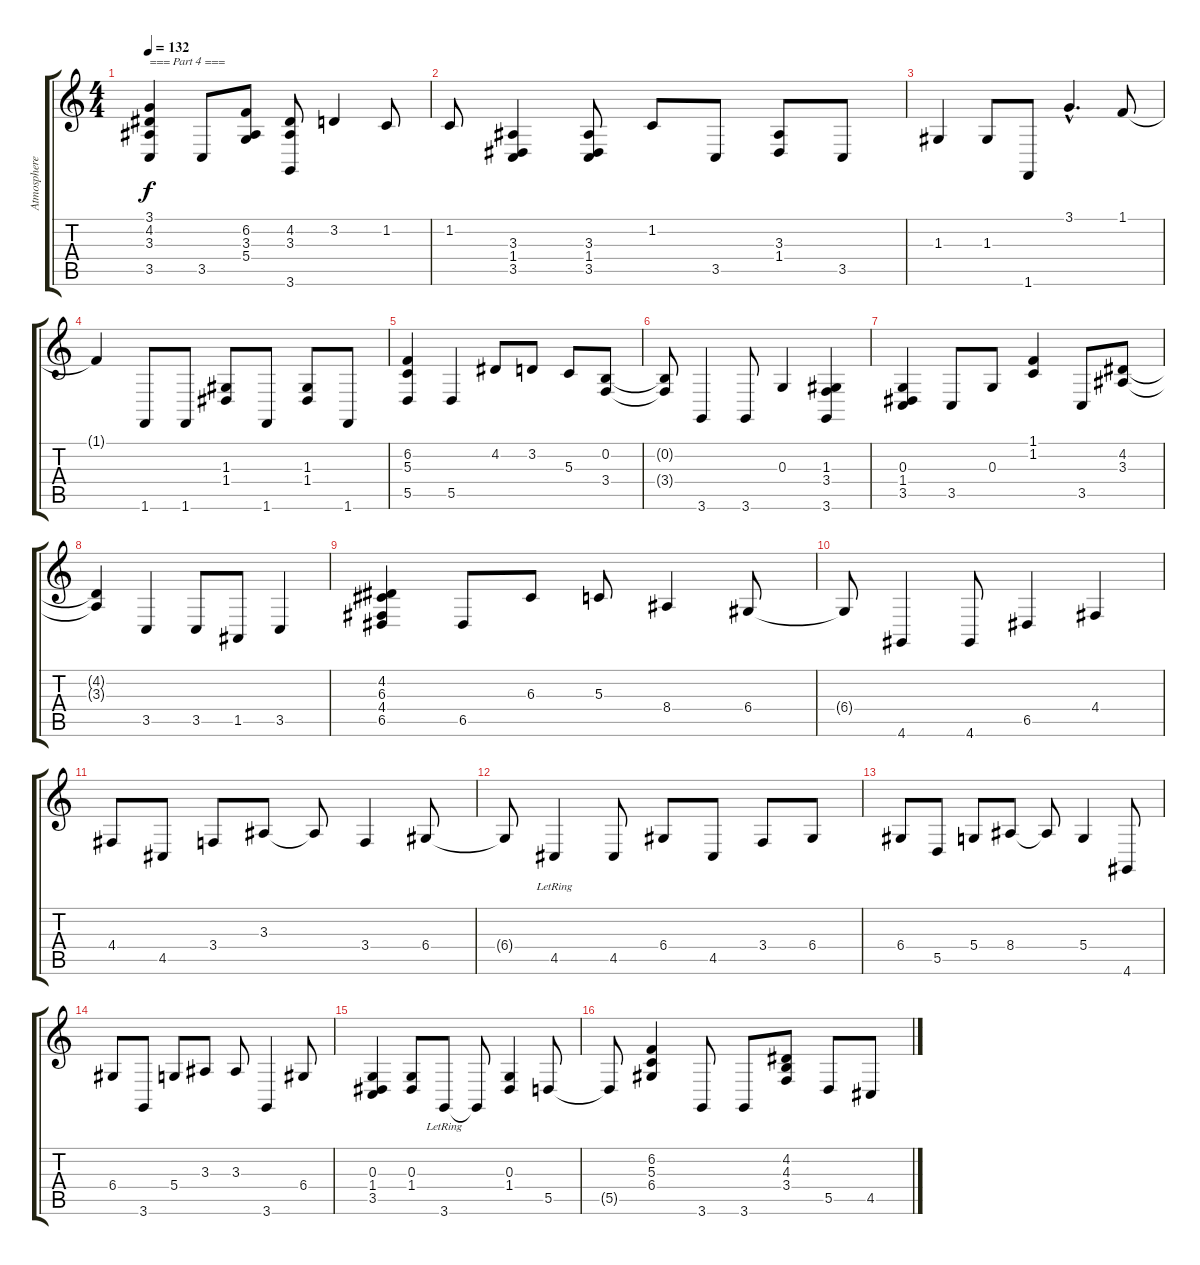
\track ("Atmosphere" "Atmosphere") {instrument voiceoohs}
\staff {score tabs}
\tuning (E4 B3 G3 D3 A2 E2) {hide}
\ts (4 4)
\tempo 132
\clef g2
\ks c
(3.1 4.2 3.3 3.5).4{txt "=== Part 4 ===" dy f volume 14 balance 10 instrument electricguitarjazz} 3.5.8 (6.2 3.3 5.4).8 (4.2 3.3 3.6).8 3.2.4 1.2.8 |
1.2.8 (3.3 1.4 3.5).4 (3.3 1.4 3.5).8 1.2.8 3.5.8 (3.3 1.4).8 3.5.8 |
1.3.4 1.3.8 1.6.8 3.1{hac}.4{d} 1.1.8 |
1.1{t}.4 1.6.8 1.6.8 (1.3 1.4).8 1.6.8 (1.3 1.4).8 1.6.8 |
(6.2 5.3 5.5).4 5.5.4 4.2.8 3.2.8 5.3.8 (0.2 3.4).8 |
(0.2{t} 3.4{t}).8 3.6.4 3.6.8 0.3.4 (1.3 3.4 3.6).4 |
(0.3 1.4 3.5).4 3.5.8 0.3.8 (1.1 1.2).4 3.5.8 (4.2 3.3).8 |
(4.2{t} 3.3{t}).4 3.5.4 3.5.8 1.5.8 3.5.4 |
(4.2 6.3 4.4 6.5).4 6.5.8 6.3.8 5.3.8 8.4.4 6.4.8 |
6.4{t}.8 4.6.4 4.6.8 6.5.4 4.4.4 |
4.4.8 4.5.8 3.4.8 3.3.8 3.3{t}.8 3.4.4 6.4.8 |
6.4{t}.8 4.5{lr}.4 4.5.8 6.4.8 4.5.8 3.4.8 6.4.8 |
6.4.8 5.5.8 5.4.8 8.4.8 8.4{t}.8 5.4.4 4.6.8 |
6.4.8 3.6.8 5.4.8 3.3.8 3.3.8 3.6.4 6.4.8 |
(0.3 1.4 3.5).4 (0.3 1.4).8 3.6{lr}.8 3.6{t}.8 (0.3 1.4).4 5.5.8 |
5.5{t}.8 (6.2 5.3 6.4).4 3.6.8 3.6.8 (4.2 4.3 3.4).8 5.5.8 4.5.8
